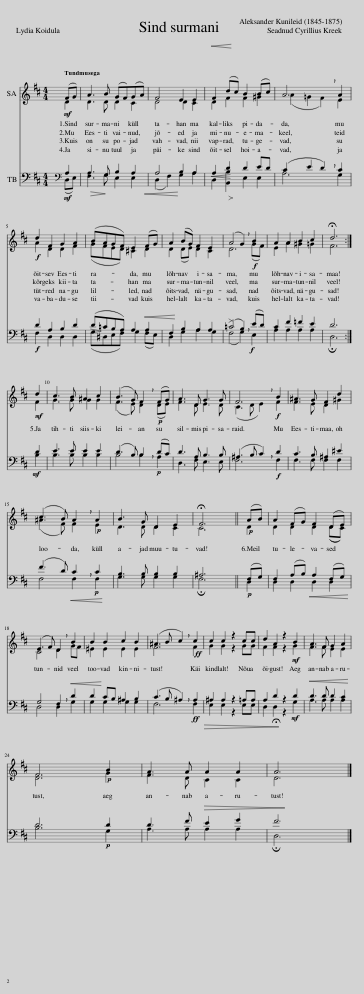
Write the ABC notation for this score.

X:1
%%score ( 1 2 ) ( 3 4 )
L:1/8
M:4/4
I:linebreak $
K:D
V:1 treble
V:2 treble
V:3 bass
V:4 bass
V:1
!mf! (FG) | A3 B (GF)(GA) | F4 E2 E2 |!<(! F2 (dc) B2 (Bc)!<)! | !breath!A6 A2 |$ %5
!f! d2 F2 G2 A2 |!>(! (BAGF) E2!<(! (FG)!>)!!<)! | A2 (BG) F2 E2 |!>(! (A4 !breath!G2)!f! B2!>)! | A2 A2 B2 c2 | %10
 !fermata!d6 :|$!mf! d2 | c3 B ^A2 c2 | (B3 G) !breath!F2!p! (FG) | A3 D G3 G | %15
 !breath!F6!f! B2 | ^A3 G F2 d2 |$ (c3 B) !breath!^A2!p! A2 | B3 G D2 E2 | !fermata!F6 || %20
!p! (AB) | A2 (FG) F2 (DE) |$ (E3 F) !breath!D2!<(! B2!<)! | B2 B2 c2 B2 | (^A3 B !breath!c2)!ff! c2 | %25
 c2 c2 z2 cc | d2 A2 z2!mf! B2 |!<(! A3 F G2 A2!<)! |$ F6!p! B2 | A3 A!>(! A2 A2!>)! | %30
 !fermata!A6 |] %31
V:2
 D2 | D3 D D2 C2 | D4 D2 C2 | D2 F2 F2 ^G2 | (A2 =G2 F2) E2 |$ %5
 A2 D2 D2 F2 | (GFED) ^C2 D2 | D2 (DE) D2 C2 | D6 (GF) | E2 A2 ^G2 =G2 | %10
 F6 :|$ F2 | G3 G G2 G2 | (F3 E) D2 (DE) | F3 D E3 D | %15
 (C3 D E2) F2 | F3 E D2 ^G2 |$ (^A3 F) F2 E2 | D3 D D2 C2 | C6 || %20
 D2 | D2 D2 D2 ((DC)) |$ C4 D2 GF | ^E2 E2 E2 E2 | F6 F2 | %25
 G2 G2 z2 GG | F2 F2 z2 G2 | F3 F E2 E2 |$ D6 G2 | F3 D C2 C2 | %30
 D6 |] %31
V:3
!mf! A,2 | A,3 G, B,2 A,2 | A,4 B,2 A,2 |!<(! A,2 D2 D2 ED!<)! | (C2 E2 !breath!D2) C2 |$ %5
!f! D2 A,2 B,2 D2 |!>(! (D=CB,A,) A,2!<(! A,2!>)!!<)! | F,2 B,2 A,2 A,2 |!>(! (=C4 !breath!B,2)!f! (ED)!>)! | C2 F2 =F2 E2 | %10
 D6 :|$!mf! D2 | E3 E E2 E2 | (D3 B,) !breath!B,2!p! (DC) | D3 A, B,3 B, | %15
 (^A,3 B, !breath!C2)!f! D2 | C3 B, ^A,2 ^E2 |$ (F3 D) !breath!C2!p! C2 | B,3 B, B,2 B,2 | ^A,6 || %20
!p! (F,G,) | F,2 (A,B,) A,2 (F,G,) |$ G,4 !breath!F,2!<(! D2!<)! | D2 CB, ^A,2 B,2 | (C3 B, !breath!^A,2)!ff! A,2 | %25
 ^A,2 A,2 z2 =A,A, | A,2 D2 z2!mf! D2 |!<(! D3 D D2 C2!<)! |$ D6!p! D2 | D3 F!>(! E2 G2!>)! | %30
 F6 |] %31
V:4
 (D,E,) | F,3 G, E,2 E,2 | (D,2 F,2) G,2 A,2 | D,2 [B,,B,]2 E,2 E,2 | A,6 G,2 |$ %5
 F,2 D,2 D,2 D,2 | (G,^D,E,F,) G,2 (F,E,) | D,2 G,2 A,2 G,2 | (F,4 G,2) E,2 | A,2 A,2 A,2 A,2 | %10
 !fermata!D,6 :|$ B,2 | B,3 B, B,2 B,2 | B,4 B,2 A,2 | D,3 F, E,3 E, | %15
 F,6 F,2 | F,3 F, F,2 F,2 |$ F,4 F,2 F,2 | G,3 G, G,2 G,2 | !fermata!F,6 || %20
 D,2 | D,2 D,2 D,2 D,2 |$ D,4 D,2 G,2 | G,2 G,2 G,2 G,2 | F,6 F,2 | %25
 E,2 E,2 z2 E,E, | D,2 D,2 z2 G,2 | A,3 A, A,2 A,2 |$ B,6 G,2 | A,3 A, A,2 A,2 | %30
 !fermata!D,6 |] %31
